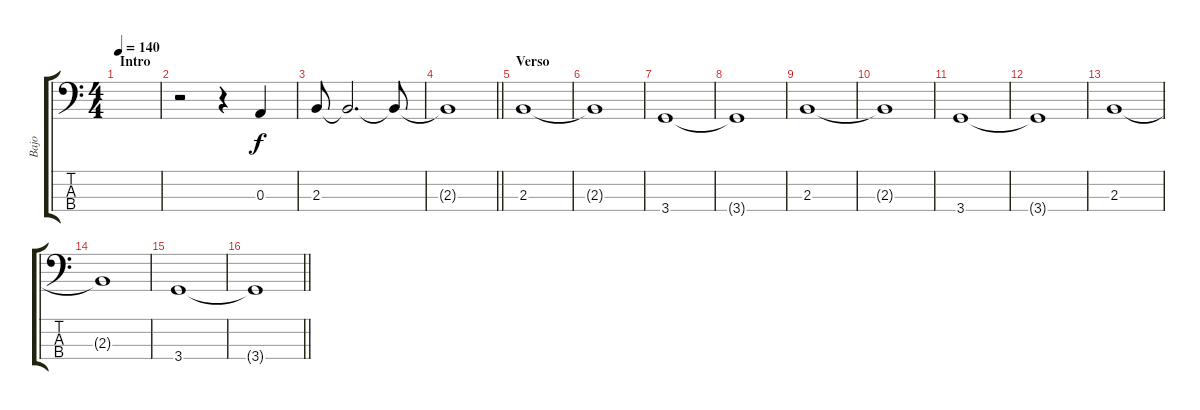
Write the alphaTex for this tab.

\track ("Bajo" "Bajo") {instrument electricbassfinger}
\staff {score tabs}
\tuning (G2 D2 A1 E1) {hide}
\ts (4 4)
\section ("" "Intro")
\tempo 140
\clef f4
\ks c
|
r.2 r.4 0.3.4 |
2.3.8 2.3{t}.2{d} 2.3{t}.8 |
\barLineRight lightlight
2.3{t}.1 |
\section ("" "Verso")
2.3.1 |
2.3{t}.1 |
3.4.1 |
3.4{t}.1 |
2.3.1 |
2.3{t}.1 |
3.4.1 |
3.4{t}.1 |
2.3.1 |
2.3{t}.1 |
3.4.1 |
\barLineRight lightlight
3.4{t}.1
